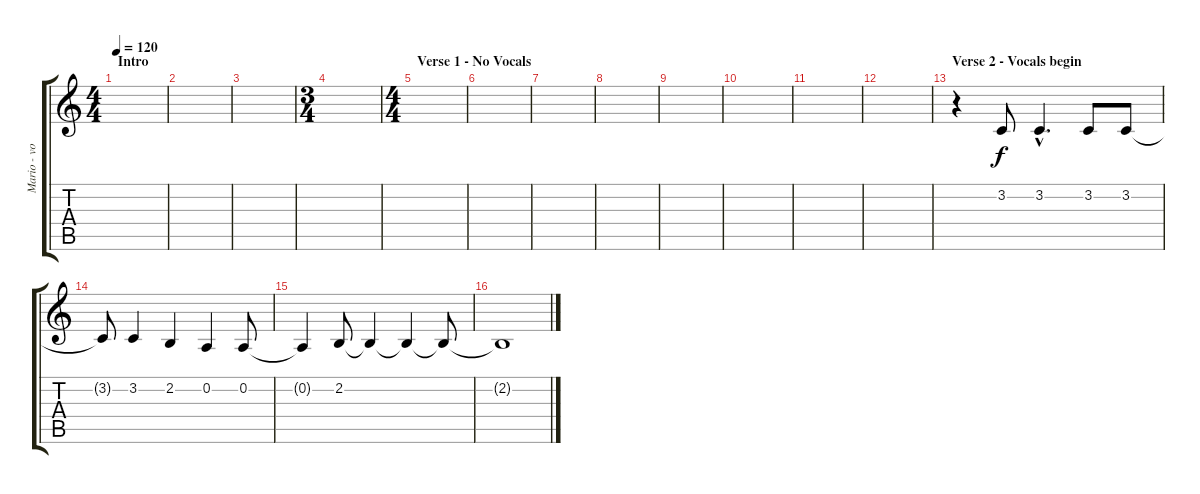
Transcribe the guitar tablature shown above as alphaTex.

\track ("Mario - vocals" "Mario - vo") {instrument cello}
\staff {score tabs}
\tuning (D4 A3 F3 C3 G2 C2) {hide}
\ts (4 4)
\section ("" "Intro")
\tempo 120
\clef g2
\ks c
|
|
|
\ts (3 4)
|
\ts (4 4)
\section ("" "Verse 1 - No Vocals")
|
|
|
|
|
|
|
|
\section ("" "Verse 2 - Vocals begin")
r.4 3.2.8 3.2{hac}.4{d} 3.2.8 3.2.8 |
3.2{t}.8 3.2.4 2.2.4 0.2.4 0.2.8 |
0.2{t}.4 2.2.8 2.2{t}.4 2.2{t}.4 2.2{t}.8 |
2.2{t}.1
